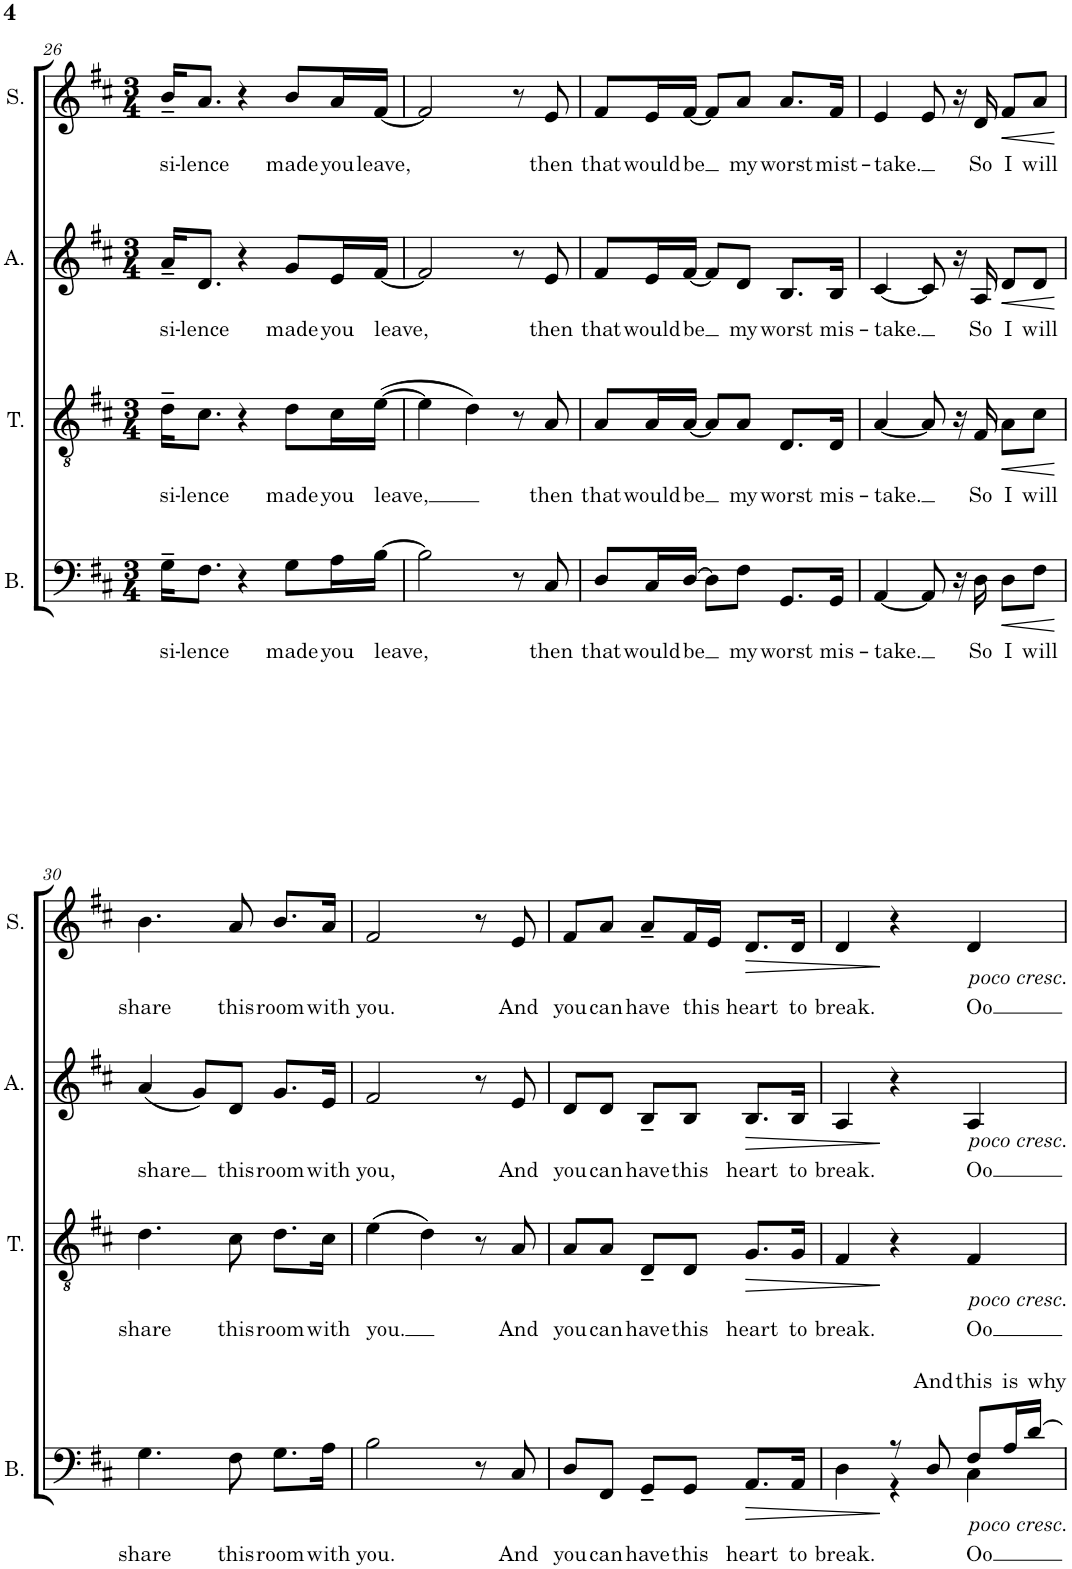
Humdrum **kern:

**kern	**text	**dynam	**kern	**text	**dynam	**kern	**text	**dynam	**kern	**text	**dynam
*part4	*part4	*part4	*part3	*part3	*part3	*part2	*part2	*part2	*part1	*part1	*part1
*staff4	*staff4	*staff4	*staff3	*staff3	*staff3	*staff2	*staff2	*staff2	*staff1	*staff1	*staff1
*I"Bass	*	*	*I"Tenor	*	*	*I"Alto	*	*	*I"Soprano	*	*
*I'B.	*	*	*I'T.	*	*	*I'A.	*	*	*I'S.	*	*
!!LO:PB:g=z
*clefF4	*	*	*clefGv2	*	*	*clefG2	*	*	*clefG2	*	*
*k[f#c#]	*	*	*k[f#c#]	*	*	*k[f#c#]	*	*	*k[f#c#]	*	*
*M3/4	*	*	*M3/4	*	*	*M3/4	*	*	*M3/4	*	*
=26	=26	=26	=26	=26	=26	=26	=26	=26	=26	=26	=26
!	!LO:LY:b	!	!	!LO:LY:b	!	!	!LO:LY:b	!	!	!LO:LY:b	!
16G~\KL	si-	.	16d~\KL	si-	.	16a~/KL	si-	.	16b~/KL	si-	.
!	!LO:LY:b	!	!	!LO:LY:b	!	!	!LO:LY:b	!	!	!LO:LY:b	!
8.F#\J	-lence	.	8.c#\J	-lence	.	8.d/J	-lence	.	8.a/J	-lence	.
4r	.	.	4r	.	.	4r	.	.	4r	.	.
!	!LO:LY:b	!	!	!LO:LY:b	!	!	!LO:LY:b	!	!	!LO:LY:b	!
8G\L	made	.	8d\L	made	.	8g/L	made	.	8b/L	made	.
!	!LO:LY:b	!	!	!LO:LY:b	!	!	!LO:LY:b	!	!	!LO:LY:b	!
16A\L	you	.	16c#\L	you	.	16e/L	you	.	16a/L	you	.
!	!LO:LY:b	!	!	!LO:LY:b	!	!	!LO:LY:b	!	!	!LO:LY:b	!
[16B\JJ	leave,	.	([16e\JJ	leave,	.	[16f#/JJ	leave,	.	[16f#/JJ	leave,	.
=27	=27	=27	=27	=27	=27	=27	=27	=27	=27	=27	=27
2B\]	.	.	4e\]	.	.	2f#/]	.	.	2f#/]	.	.
.	.	.	4d\)	.	.	.	.	.	.	.	.
8r	.	.	8r	.	.	8r	.	.	8r	.	.
!	!LO:LY:b	!	!	!LO:LY:b	!	!	!LO:LY:b	!	!	!LO:LY:b	!
8C#/	then	.	8A/	then	.	8e/	then	.	8e/	then	.
=28	=28	=28	=28	=28	=28	=28	=28	=28	=28	=28	=28
!	!LO:LY:b	!	!	!LO:LY:b	!	!	!LO:LY:b	!	!	!LO:LY:b	!
8D/L	that	.	8A/L	that	.	8f#/L	that	.	8f#/L	that	.
!	!LO:LY:b	!	!	!LO:LY:b	!	!	!LO:LY:b	!	!	!LO:LY:b	!
16C#/L	would	.	16A/L	would	.	16e/L	would	.	16e/L	would	.
!	!LO:LY:b	!	!	!LO:LY:b	!	!	!LO:LY:b	!	!	!LO:LY:b	!
[16D/JJ	be	.	[16A/JJ	be	.	[16f#/JJ	be	.	[16f#/JJ	be	.
8D\L]	.	.	8A/L]	.	.	8f#/L]	.	.	8f#/L]	.	.
!	!LO:LY:b	!	!	!LO:LY:b	!	!	!LO:LY:b	!	!	!LO:LY:b	!
8F#\J	my	.	8A/J	my	.	8d/J	my	.	8a/J	my	.
!	!LO:LY:b	!	!	!LO:LY:b	!	!	!LO:LY:b	!	!	!LO:LY:b	!
8.GG/L	worst	.	8.D/L	worst	.	8.B/L	worst	.	8.a/L	worst	.
!	!LO:LY:b	!	!	!LO:LY:b	!	!	!LO:LY:b	!	!	!LO:LY:b	!
16GG/Jk	mis-	.	16D/Jk	mis-	.	16B/Jk	mis-	.	16f#/Jk	mist-	.
=29	=29	=29	=29	=29	=29	=29	=29	=29	=29	=29	=29
!	!LO:LY:b	!	!	!LO:LY:b	!	!	!LO:LY:b	!	!	!LO:LY:b	!
[4AA/	-take.	.	[4A/	-take.	.	[4c#/	-take.	.	4e/	-take.	.
8AA/]	.	.	8A/]	.	.	8c#/]	.	.	8e/	.	.
16r	.	.	16r	.	.	16r	.	.	16r	.	.
!	!LO:LY:b	!	!	!LO:LY:b	!	!	!LO:LY:b	!	!	!LO:LY:b	!
16D\	So	.	16F#/	So	.	16A/	So	.	16d/	So	.
!	!LO:LY:b	!LO:HP:b	!	!LO:LY:b	!LO:HP:b	!	!LO:LY:b	!LO:HP:b	!	!LO:LY:b	!LO:HP:b
8D\L	I	<	8A\L	I	<	8d/L	I	<	8f#/L	I	<
!	!LO:LY:b	!	!	!LO:LY:b	!	!	!LO:LY:b	!	!	!LO:LY:b	!
8F#\J	will	.	8c#\J	will	.	8d/J	will	.	8a/J	will	.
.	.	[	.	.	[	.	.	[	.	.	[
!!LO:LB:g=z
=30	=30	=30	=30	=30	=30	=30	=30	=30	=30	=30	=30
!	!LO:LY:b	!	!	!LO:LY:b	!	!	!LO:LY:b	!	!	!LO:LY:b	!
4.G\	share	.	4.d\	share	.	(4a/	share	.	4.b\	share	.
.	.	.	.	.	.	8g/L)	.	.	.	.	.
!	!LO:LY:b	!	!	!LO:LY:b	!	!	!LO:LY:b	!	!	!LO:LY:b	!
8F#\	this	.	8c#\	this	.	8d/J	this	.	8a/	this	.
!	!LO:LY:b	!	!	!LO:LY:b	!	!	!LO:LY:b	!	!	!LO:LY:b	!
8.G\L	room	.	8.d\L	room	.	8.g/L	room	.	8.b/L	room	.
!	!LO:LY:b	!	!	!LO:LY:b	!	!	!LO:LY:b	!	!	!LO:LY:b	!
16A\Jk	with	.	16c#\Jk	with	.	16e/Jk	with	.	16a/Jk	with	.
=31	=31	=31	=31	=31	=31	=31	=31	=31	=31	=31	=31
!	!LO:LY:b	!	!	!LO:LY:b	!	!	!LO:LY:b	!	!	!LO:LY:b	!
2B\	you.	.	(4e\	you.	.	2f#/	you,	.	2f#/	you.	.
.	.	.	4d\)	.	.	.	.	.	.	.	.
8r	.	.	8r	.	.	8r	.	.	8r	.	.
!	!LO:LY:b	!	!	!LO:LY:b	!	!	!LO:LY:b	!	!	!LO:LY:b	!
8C#/	And	.	8A/	And	.	8e/	And	.	8e/	And	.
=32	=32	=32	=32	=32	=32	=32	=32	=32	=32	=32	=32
!	!LO:LY:b	!	!	!LO:LY:b	!	!	!LO:LY:b	!	!	!LO:LY:b	!
8D/L	you	.	8A/L	you	.	8d/L	you	.	8f#/L	you	.
!	!LO:LY:b	!	!	!LO:LY:b	!	!	!LO:LY:b	!	!	!LO:LY:b	!
8FF#/J	can	.	8A/J	can	.	8d/J	can	.	8a/J	can	.
!	!LO:LY:b	!	!	!LO:LY:b	!	!	!LO:LY:b	!	!	!LO:LY:b	!
8GG~/L	have	.	8D~/L	have	.	8B~/L	have	.	8a~/L	have	.
!	!LO:LY:b	!	!	!LO:LY:b	!	!	!LO:LY:b	!	!	!LO:LY:b	!
8GG/J	this	.	8D/J	this	.	8B/J	this	.	16f#/L	this	.
.	.	.	.	.	.	.	.	.	16e/JJ	.	.
!	!LO:LY:b	!LO:HP:b	!	!LO:LY:b	!LO:HP:b	!	!LO:LY:b	!LO:HP:b	!	!LO:LY:b	!LO:HP:b
8.AA/L	heart	>	8.G/L	heart	>	8.B/L	heart	>	8.d/L	heart	>
!	!LO:LY:b	!	!	!LO:LY:b	!	!	!LO:LY:b	!	!	!LO:LY:b	!
16AA/Jk	to	.	16G/Jk	to	.	16B/Jk	to	.	16d/Jk	to	.
=33	=33	=33	=33	=33	=33	=33	=33	=33	=33	=33	=33
!	!LO:LY:b	!	!	!LO:LY:b	!	!	!LO:LY:b	!	!	!LO:LY:b	!
*^	*	*	*	*	*	*	*	*	*	*	*
4D\	4ryy	break.	.	4F#/	break.	.	4A/	break.	.	4d/	break.	.
8r	4r	.	]	4r	.	]	4r	.	]	4r	.	]
!	!	!LO:LY:a	!	!	!	!	!	!	!	!	!	!
8D/	.	And	.	.	.	.	.	.	.	.	.	.
!	!	!	!	!	!	!	!	!	!	!LO:TX:b:i:t=poco cresc.	!	!
!	!	!	!	!	!	!	!LO:TX:b:i:t=poco cresc.	!	!	!	!	!
!	!	!	!	!LO:TX:b:i:t=poco cresc.	!	!	!	!	!	!	!	!
!LO:TX:b:i:t=poco cresc.	!	!	!	!	!	!	!	!	!	!	!	!
!	!	!LO:LY:a	!	!	!	!	!	!	!	!	!	!
!	!	!LO:LY:b	!	!	!LO:LY:b	!	!	!LO:LY:b	!	!	!LO:LY:b	!
8F#/L	4C#\	Oo	.	4F#/	Oo	.	4A/	Oo	.	4d/	Oo	.
!	!	!LO:LY:a	!	!	!	!	!	!	!	!	!	!
16A/L	.	is	.	.	.	.	.	.	.	.	.	.
!	!	!LO:LY:a	!	!	!	!	!	!	!	!	!	!
[16d/JJ	.	why	.	.	.	.	.	.	.	.	.	.
*v	*v	*	*	*	*	*	*	*	*	*	*	*
=	=	=	=	=	=	=	=	=	=	=	=
*-	*-	*-	*-	*-	*-	*-	*-	*-	*-	*-	*-
